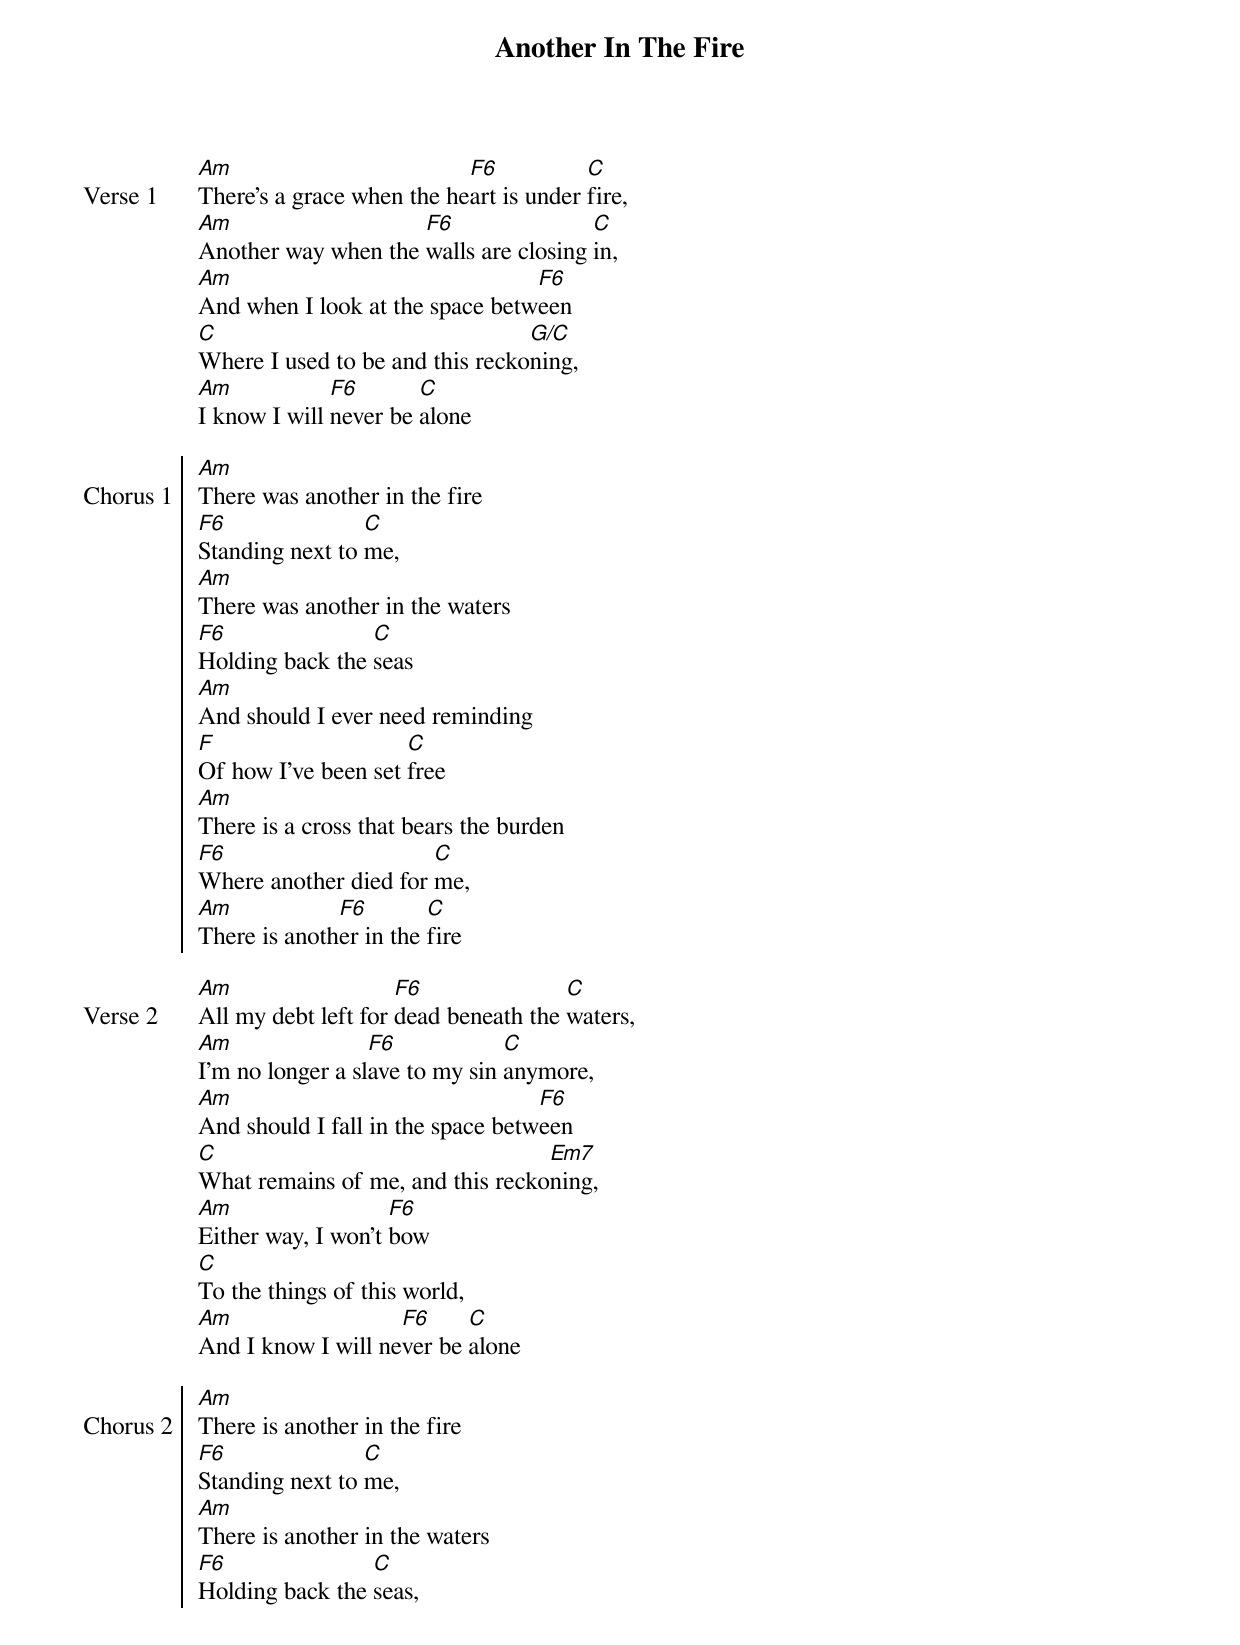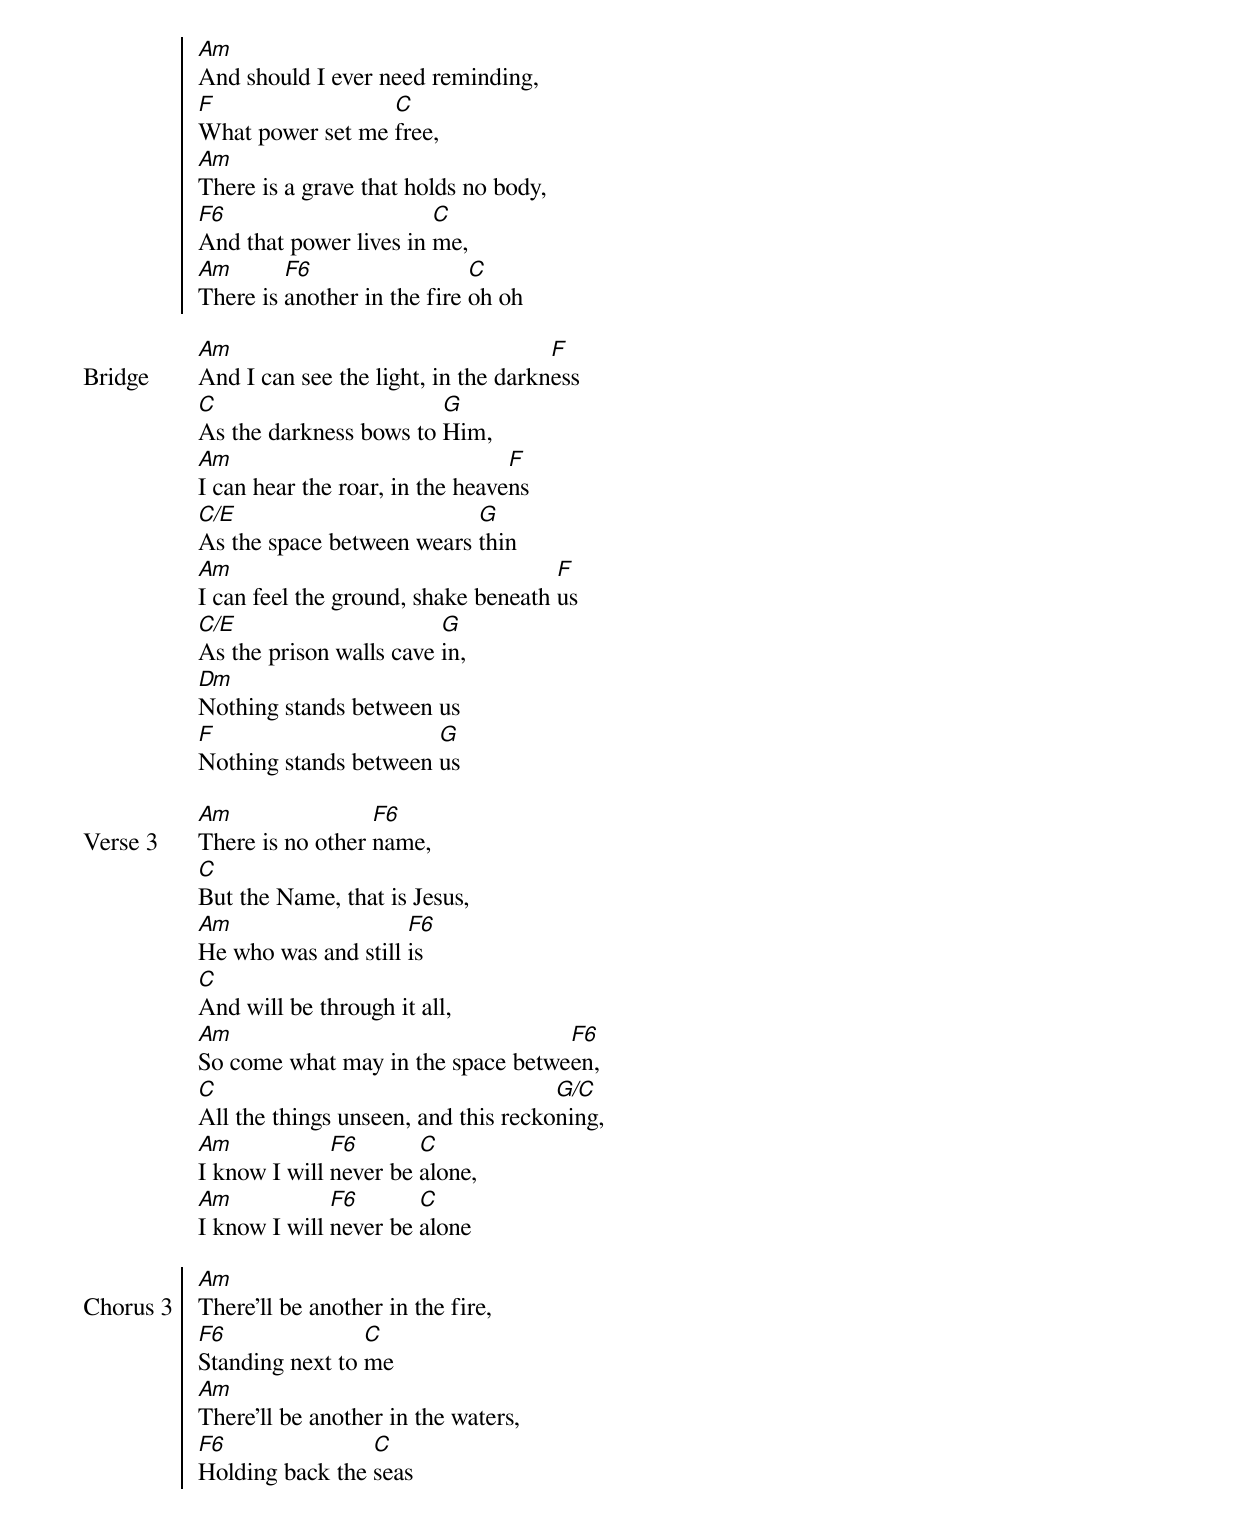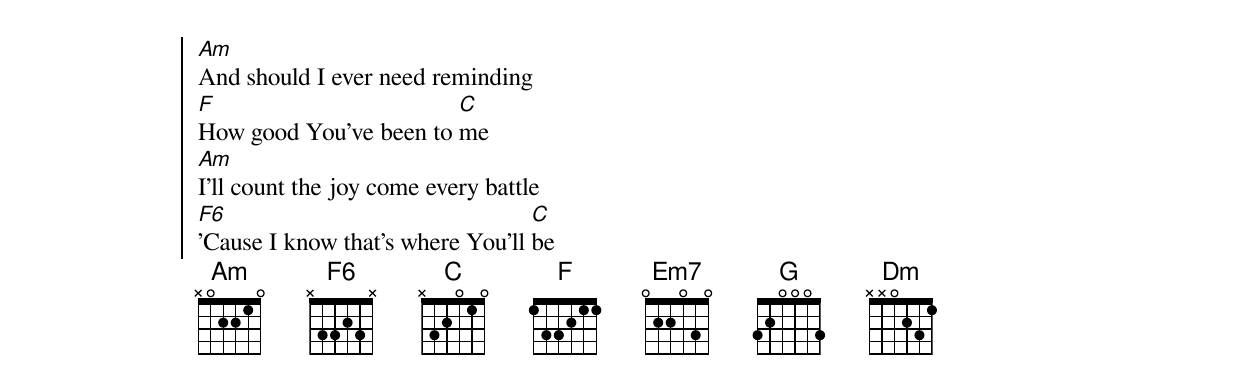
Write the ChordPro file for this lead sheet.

{title: Another In The Fire}
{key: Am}
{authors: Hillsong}
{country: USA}
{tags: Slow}
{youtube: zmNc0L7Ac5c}

{sov Verse 1}
[Am]There's a grace when the he[F6]art is under [C]fire,
[Am]Another way when the [F6]walls are closing [C]in,
[Am]And when I look at the space betw[F6]een
[C]Where I used to be and this recko[G/C]ning,
[Am]I know I will [F6]never be [C]alone

{eov}
{soc Chorus 1}
[Am]There was another in the fire
[F6]Standing next to [C]me,
[Am]There was another in the waters
[F6]Holding back the [C]seas
[Am]And should I ever need reminding
[F]Of how I've been set [C]free
[Am]There is a cross that bears the burden
[F6]Where another died for [C]me,
[Am]There is anoth[F6]er in the [C]fire

{eoc}
{sov Verse 2}
[Am]All my debt left for [F6]dead beneath the [C]waters,
[Am]I'm no longer a sl[F6]ave to my sin [C]anymore,
[Am]And should I fall in the space betw[F6]een
[C]What remains of me, and this recko[Em7]ning,
[Am]Either way, I won't [F6]bow
[C]To the things of this world,
[Am]And I know I will ne[F6]ver be [C]alone

{eov}
{soc Chorus 2}
[Am]There is another in the fire
[F6]Standing next to [C]me,
[Am]There is another in the waters
[F6]Holding back the [C]seas,
[Am]And should I ever need reminding,
[F]What power set me [C]free,
[Am]There is a grave that holds no body,
[F6]And that power lives in [C]me,
[Am]There is [F6]another in the fire [C]oh oh

{eoc}
{sob Bridge}
[Am]And I can see the light, in the darkn[F]ess
[C]As the darkness bows to [G]Him,
[Am]I can hear the roar, in the heave[F]ns
[C/E]As the space between wears [G]thin
[Am]I can feel the ground, shake beneath [F]us
[C/E]As the prison walls cave [G]in,
[Dm]Nothing stands between us
[F]Nothing stands between [G]us

{eob}
{sov Verse 3}
[Am]There is no other [F6]name,
[C]But the Name, that is Jesus,
[Am]He who was and still [F6]is
[C]And will be through it all,
[Am]So come what may in the space betwe[F6]en,
[C]All the things unseen, and this recko[G/C]ning,
[Am]I know I will [F6]never be [C]alone,
[Am]I know I will [F6]never be [C]alone

{eov}
{soc Chorus 3}
[Am]There'll be another in the fire,
[F6]Standing next to [C]me
[Am]There'll be another in the waters,
[F6]Holding back the [C]seas
[Am]And should I ever need reminding
[F]How good You've been to [C]me
[Am]I'll count the joy come every battle
[F6]'Cause I know that's where You'll [C]be
{eoc}
